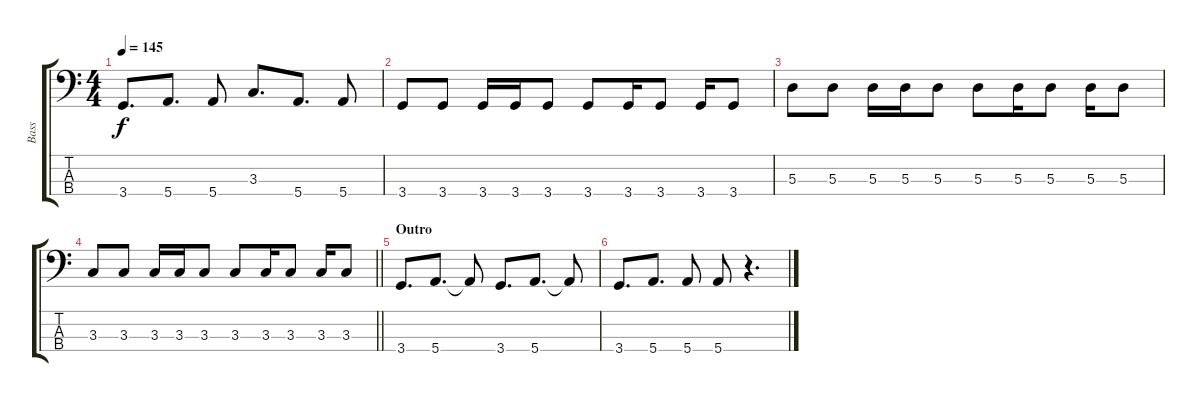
\track ("Bass" "Bass") {instrument electricbassfinger}
\staff {score tabs}
\tuning (G2 D2 A1 E1) {hide}
\ts (4 4)
\tempo 145
\clef f4
\ks c
3.4.8{d dy f} 5.4.8{d} 5.4.8 3.3.8{d} 5.4.8{d} 5.4.8 |
3.4.8 3.4.8 3.4.16 3.4.16 3.4.8 3.4.8 3.4.16 3.4.8 3.4.16 3.4.8 |
5.3.8 5.3.8 5.3.16 5.3.16 5.3.8 5.3.8 5.3.16 5.3.8 5.3.16 5.3.8 |
\barLineRight lightlight
3.3.8 3.3.8 3.3.16 3.3.16 3.3.8 3.3.8 3.3.16 3.3.8 3.3.16 3.3.8 |
\section ("" "Outro")
3.4.8{d} 5.4.8{d} 5.4{t}.8 3.4.8{d} 5.4.8{d} 5.4{t}.8 |
3.4.8{d} 5.4.8{d} 5.4.8 5.4.8 r.4{d}
